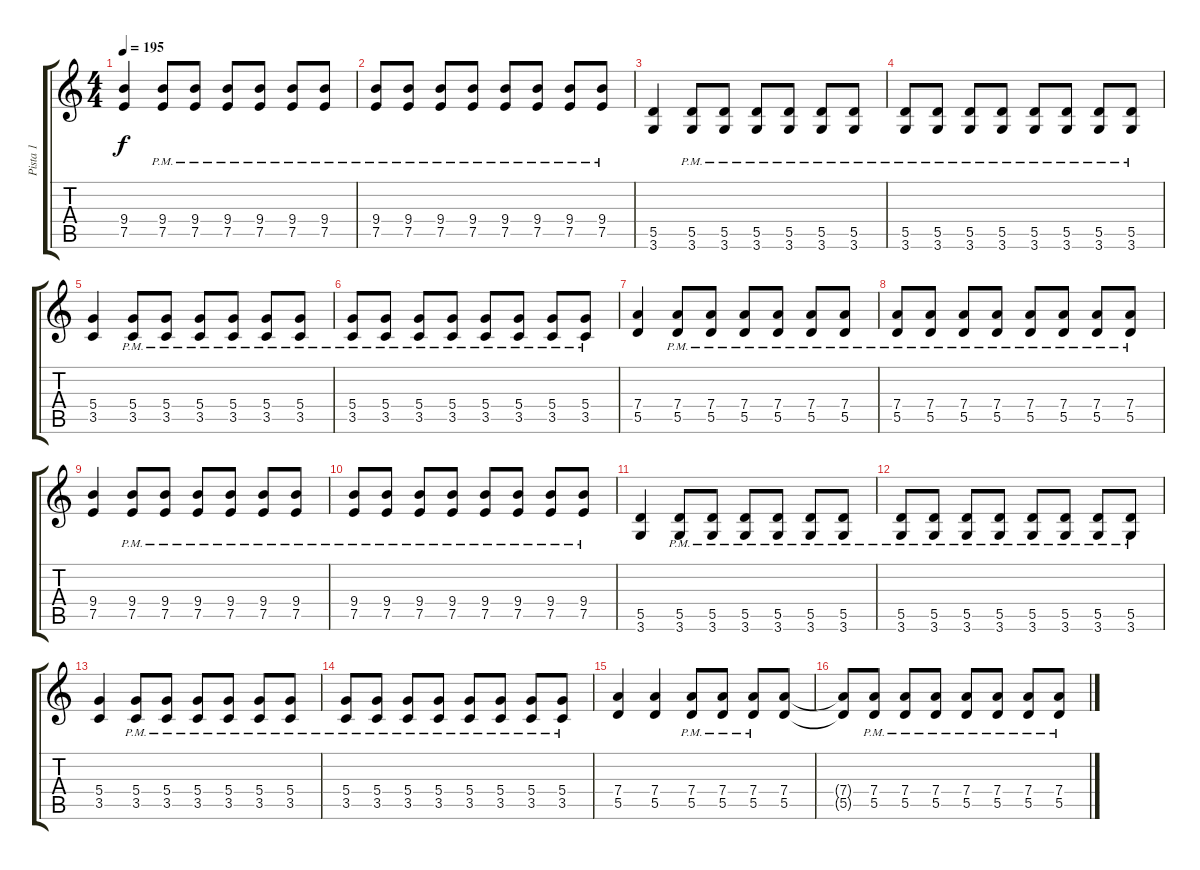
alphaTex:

\track ("Pista 1" "Pista 1") {instrument distortionguitar}
\staff {score tabs}
\tuning (E4 B3 G3 D3 A2 E2) {hide}
\ts (4 4)
\tempo 195
\clef g2
\ks c
(9.4 7.5).4{dy f} (9.4{pm} 7.5{pm}).8 (9.4{pm} 7.5{pm}).8 (9.4{pm} 7.5{pm}).8 (9.4{pm} 7.5{pm}).8 (9.4{pm} 7.5{pm}).8 (9.4{pm} 7.5{pm}).8 |
(9.4{pm} 7.5{pm}).8 (9.4{pm} 7.5{pm}).8 (9.4{pm} 7.5{pm}).8 (9.4{pm} 7.5{pm}).8 (9.4{pm} 7.5{pm}).8 (9.4{pm} 7.5{pm}).8 (9.4{pm} 7.5{pm}).8 (9.4{pm} 7.5{pm}).8 |
(5.5 3.6).4 (5.5{pm} 3.6{pm}).8 (5.5{pm} 3.6{pm}).8 (5.5{pm} 3.6{pm}).8 (5.5{pm} 3.6{pm}).8 (5.5{pm} 3.6{pm}).8 (5.5{pm} 3.6{pm}).8 |
(5.5{pm} 3.6{pm}).8 (5.5{pm} 3.6{pm}).8 (5.5{pm} 3.6{pm}).8 (5.5{pm} 3.6{pm}).8 (5.5{pm} 3.6{pm}).8 (5.5{pm} 3.6{pm}).8 (5.5{pm} 3.6{pm}).8 (5.5{pm} 3.6{pm}).8 |
(5.4 3.5).4 (5.4{pm} 3.5{pm}).8 (5.4{pm} 3.5{pm}).8 (5.4{pm} 3.5{pm}).8 (5.4{pm} 3.5{pm}).8 (5.4{pm} 3.5{pm}).8 (5.4{pm} 3.5{pm}).8 |
(5.4{pm} 3.5{pm}).8 (5.4{pm} 3.5{pm}).8 (5.4{pm} 3.5{pm}).8 (5.4{pm} 3.5{pm}).8 (5.4{pm} 3.5{pm}).8 (5.4{pm} 3.5{pm}).8 (5.4{pm} 3.5{pm}).8 (5.4{pm} 3.5{pm}).8 |
(7.4 5.5).4 (7.4{pm} 5.5{pm}).8 (7.4{pm} 5.5{pm}).8 (7.4{pm} 5.5{pm}).8 (7.4{pm} 5.5{pm}).8 (7.4{pm} 5.5{pm}).8 (7.4{pm} 5.5{pm}).8 |
(7.4{pm} 5.5{pm}).8 (7.4{pm} 5.5{pm}).8 (7.4{pm} 5.5{pm}).8 (7.4{pm} 5.5{pm}).8 (7.4{pm} 5.5{pm}).8 (7.4{pm} 5.5{pm}).8 (7.4{pm} 5.5{pm}).8 (7.4{pm} 5.5{pm}).8 |
(9.4 7.5).4 (9.4{pm} 7.5{pm}).8 (9.4{pm} 7.5{pm}).8 (9.4{pm} 7.5{pm}).8 (9.4{pm} 7.5{pm}).8 (9.4{pm} 7.5{pm}).8 (9.4{pm} 7.5{pm}).8 |
(9.4{pm} 7.5{pm}).8 (9.4{pm} 7.5{pm}).8 (9.4{pm} 7.5{pm}).8 (9.4{pm} 7.5{pm}).8 (9.4{pm} 7.5{pm}).8 (9.4{pm} 7.5{pm}).8 (9.4{pm} 7.5{pm}).8 (9.4{pm} 7.5{pm}).8 |
(5.5 3.6).4 (5.5{pm} 3.6{pm}).8 (5.5{pm} 3.6{pm}).8 (5.5{pm} 3.6{pm}).8 (5.5{pm} 3.6{pm}).8 (5.5{pm} 3.6{pm}).8 (5.5{pm} 3.6{pm}).8 |
(5.5{pm} 3.6{pm}).8 (5.5{pm} 3.6{pm}).8 (5.5{pm} 3.6{pm}).8 (5.5{pm} 3.6{pm}).8 (5.5{pm} 3.6{pm}).8 (5.5{pm} 3.6{pm}).8 (5.5{pm} 3.6{pm}).8 (5.5{pm} 3.6{pm}).8 |
(5.4 3.5).4 (5.4{pm} 3.5{pm}).8 (5.4{pm} 3.5{pm}).8 (5.4{pm} 3.5{pm}).8 (5.4{pm} 3.5{pm}).8 (5.4{pm} 3.5{pm}).8 (5.4{pm} 3.5{pm}).8 |
(5.4{pm} 3.5{pm}).8 (5.4{pm} 3.5{pm}).8 (5.4{pm} 3.5{pm}).8 (5.4{pm} 3.5{pm}).8 (5.4{pm} 3.5{pm}).8 (5.4{pm} 3.5{pm}).8 (5.4{pm} 3.5{pm}).8 (5.4{pm} 3.5{pm}).8 |
(7.4 5.5).4 (7.4 5.5).4 (7.4{pm} 5.5{pm}).8 (7.4{pm} 5.5{pm}).8 (7.4{pm} 5.5{pm}).8 (7.4 5.5).8 |
(7.4{t} 5.5{t}).8 (7.4{pm} 5.5{pm}).8 (7.4{pm} 5.5{pm}).8 (7.4{pm} 5.5{pm}).8 (7.4{pm} 5.5{pm}).8 (7.4{pm} 5.5{pm}).8 (7.4{pm} 5.5{pm}).8 (7.4{pm} 5.5{pm}).8
